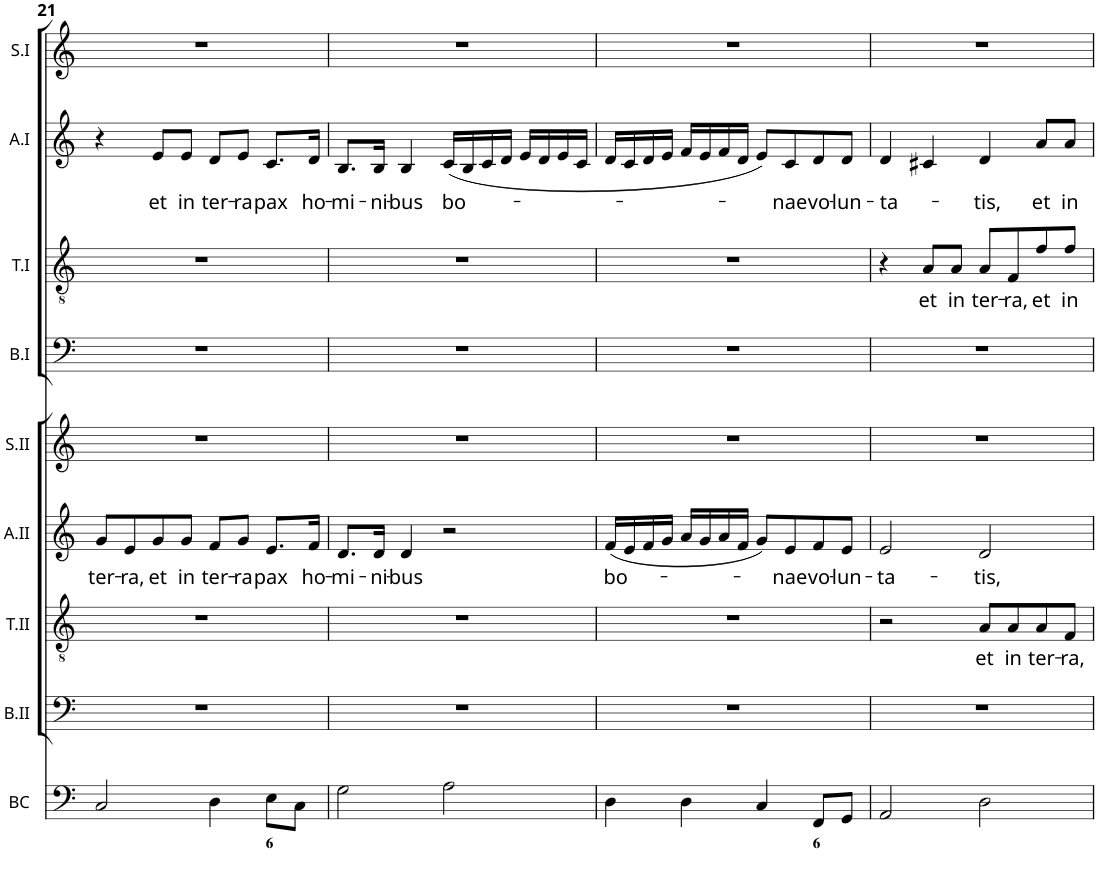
**kern	**kern	**kern	**text	**kern	**text	**kern	**kern	**kern	**text	**kern	**text	**kern
*part9	*part8	*part7	*part7	*part6	*part6	*part5	*part4	*part3	*part3	*part2	*part2	*part1
*staff9	*staff8	*staff7	*staff7	*staff6	*staff6	*staff5	*staff4	*staff3	*staff3	*staff2	*staff2	*staff1
*I"Basse Continue	*I"Basse II	*I"Tenor II	*	*I"Alti II	*	*I"Soprane II	*I"Basse I	*I"Tenor I	*	*I"Alti I	*	*I"Soprane I
*I'BC	*I'B.II	*I'T.II	*	*I'A.II	*	*I'S.II	*I'B.I	*I'T.I	*	*I'A.I	*	*I'S.I
!!LO:PB:g=z
*clefF4	*clefF4	*clefGv2	*	*clefG2	*	*clefG2	*clefF4	*clefGv2	*	*clefG2	*	*clefG2
*	*Trd1c2	*	*	*Trd8c14	*	*	*	*	*	*	*	*
*k[]	*k[]	*k[]	*	*k[]	*	*k[]	*k[]	*k[]	*	*k[]	*	*k[]
*M4/4	*M4/4	*M4/4	*	*M4/4	*	*M4/4	*M4/4	*M4/4	*	*M4/4	*	*M4/4
*met(c)	*met(c)	*met(c)	*	*met(c)	*	*met(c)	*met(c)	*met(c)	*	*met(c)	*	*met(c)
=21	=21	=21	=21	=21	=21	=21	=21	=21	=21	=21	=21	=21
!	!	!	!	!	!LO:LY:b	!	!	!	!	!	!	!
2C/	1r	1r	.	8g/L	ter-	1r	1r	1r	.	4r	.	1r
!	!	!	!	!	!LO:LY:b	!	!	!	!	!	!	!
.	.	.	.	8e/	-ra,	.	.	.	.	.	.	.
!	!	!	!	!	!LO:LY:b	!	!	!	!	!	!LO:LY:b	!
.	.	.	.	8g/	et	.	.	.	.	8e/L	et	.
!	!	!	!	!	!LO:LY:b	!	!	!	!	!	!LO:LY:b	!
.	.	.	.	8g/J	in	.	.	.	.	8e/J	in	.
!	!	!	!	!	!LO:LY:b	!	!	!	!	!	!LO:LY:b	!
4D\	.	.	.	8f/L	ter-	.	.	.	.	8d/L	ter-	.
!	!	!	!	!	!LO:LY:b	!	!	!	!	!	!LO:LY:b	!
.	.	.	.	8g/J	-ra	.	.	.	.	8e/J	-ra	.
!LO:TX:b:B:t=6	!	!	!	!	!	!	!	!	!	!	!	!
!	!	!	!	!	!LO:LY:b	!	!	!	!	!	!LO:LY:b	!
8E\L	.	.	.	8.e/L	pax	.	.	.	.	8.c/L	pax	.
8C\J	.	.	.	.	.	.	.	.	.	.	.	.
!	!	!	!	!	!LO:LY:b	!	!	!	!	!	!LO:LY:b	!
.	.	.	.	16f/Jk	ho-	.	.	.	.	16d/Jk	ho-	.
=22	=22	=22	=22	=22	=22	=22	=22	=22	=22	=22	=22	=22
!	!	!	!	!	!LO:LY:b	!	!	!	!	!	!LO:LY:b	!
2G\	1r	1r	.	8.d/L	-mi-	1r	1r	1r	.	8.B/L	-mi-	1r
!	!	!	!	!	!LO:LY:b	!	!	!	!	!	!LO:LY:b	!
.	.	.	.	16d/Jk	-ni-	.	.	.	.	16B/Jk	-ni-	.
!	!	!	!	!	!LO:LY:b	!	!	!	!	!	!LO:LY:b	!
.	.	.	.	4d/	-bus	.	.	.	.	4B/	-bus	.
!	!	!	!	!	!	!	!	!	!	!	!LO:LY:b	!
2A\	.	.	.	2r	.	.	.	.	.	(16c/LL	bo-	.
.	.	.	.	.	.	.	.	.	.	16B/	.	.
.	.	.	.	.	.	.	.	.	.	16c/	.	.
.	.	.	.	.	.	.	.	.	.	16d/JJ	.	.
.	.	.	.	.	.	.	.	.	.	16e/LL	.	.
.	.	.	.	.	.	.	.	.	.	16d/	.	.
.	.	.	.	.	.	.	.	.	.	16e/	.	.
.	.	.	.	.	.	.	.	.	.	16c/JJ	.	.
=23	=23	=23	=23	=23	=23	=23	=23	=23	=23	=23	=23	=23
!	!	!	!	!	!LO:LY:b	!	!	!	!	!	!	!
4D\	1r	1r	.	(16f/LL	bo-	1r	1r	1r	.	16d/LL	.	1r
.	.	.	.	16e/	.	.	.	.	.	16c/	.	.
.	.	.	.	16f/	.	.	.	.	.	16d/	.	.
.	.	.	.	16g/JJ	.	.	.	.	.	16e/JJ	.	.
4D\	.	.	.	16a/LL	.	.	.	.	.	16f/LL	.	.
.	.	.	.	16g/	.	.	.	.	.	16e/	.	.
.	.	.	.	16a/	.	.	.	.	.	16f/	.	.
.	.	.	.	16f/JJ	.	.	.	.	.	16d/JJ	.	.
4C/	.	.	.	8g/L)	.	.	.	.	.	8e/L)	.	.
!	!	!	!	!	!LO:LY:b	!	!	!	!	!	!LO:LY:b	!
.	.	.	.	8e/	-nae	.	.	.	.	8c/	-nae	.
!LO:TX:b:B:t=6	!	!	!	!	!	!	!	!	!	!	!	!
!	!	!	!	!	!LO:LY:b	!	!	!	!	!	!LO:LY:b	!
8FF/L	.	.	.	8f/	vo-	.	.	.	.	8d/	vo-	.
!	!	!	!	!	!LO:LY:b	!	!	!	!	!	!LO:LY:b	!
8GG/J	.	.	.	8e/J	-lun-	.	.	.	.	8d/J	-lun-	.
=24	=24	=24	=24	=24	=24	=24	=24	=24	=24	=24	=24	=24
!	!	!	!	!	!LO:LY:b	!	!	!	!	!	!LO:LY:b	!
2AA/	1r	2r	.	2e/	-ta-	1r	1r	4r	.	4d/	-ta-	1r
!	!	!	!	!	!	!	!	!	!LO:LY:b	!	!	!
.	.	.	.	.	.	.	.	8A/L	et	4c#X/	.	.
!	!	!	!	!	!	!	!	!	!LO:LY:b	!	!	!
.	.	.	.	.	.	.	.	8A/J	in	.	.	.
!	!	!	!LO:LY:b	!	!LO:LY:b	!	!	!	!LO:LY:b	!	!LO:LY:b	!
2D\	.	8A/L	et	2d/	-tis,	.	.	8A/L	ter-	4d/	-tis,	.
!	!	!	!LO:LY:b	!	!	!	!	!	!LO:LY:b	!	!	!
.	.	8A/	in	.	.	.	.	8F/	-ra,	.	.	.
!	!	!	!LO:LY:b	!	!	!	!	!	!LO:LY:b	!	!LO:LY:b	!
.	.	8A/	ter-	.	.	.	.	8f/	et	8a/L	et	.
!	!	!	!LO:LY:b	!	!	!	!	!	!LO:LY:b	!	!LO:LY:b	!
.	.	8F/J	-ra,	.	.	.	.	8f/J	in	8a/J	in	.
=	=	=	=	=	=	=	=	=	=	=	=	=
*-	*-	*-	*-	*-	*-	*-	*-	*-	*-	*-	*-	*-
